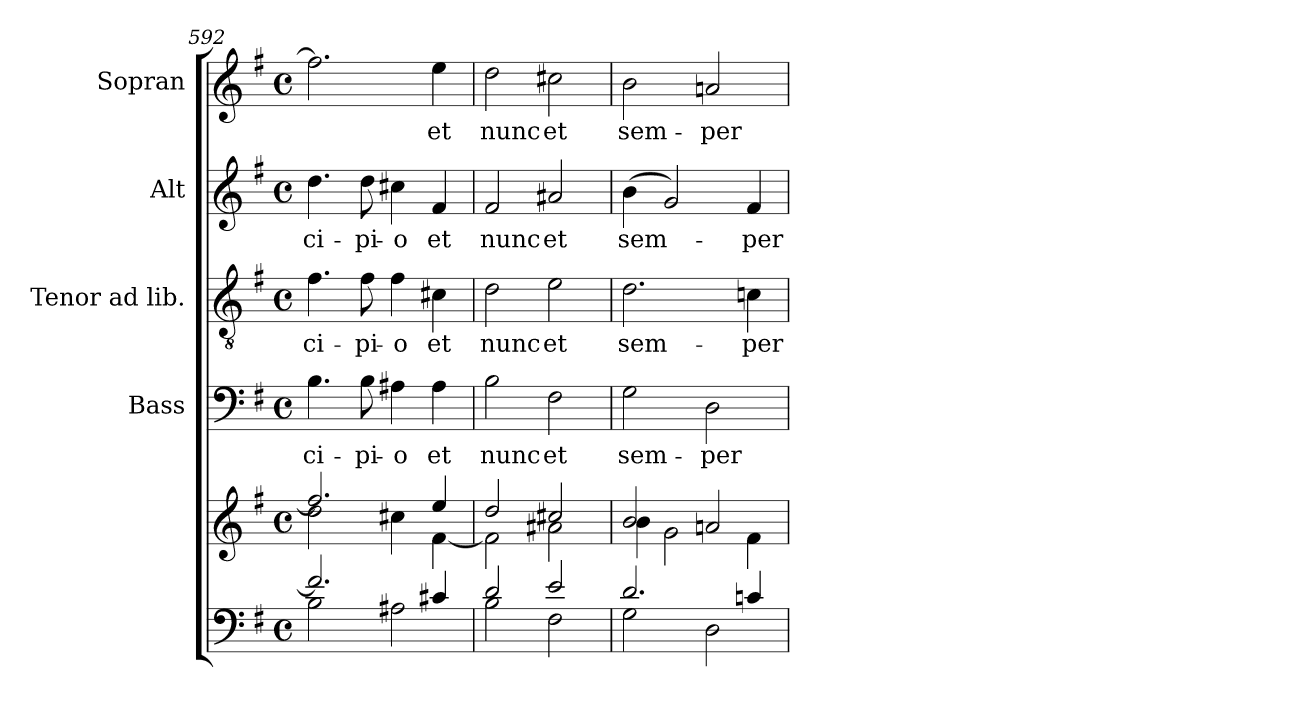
**kern	**kern	**kern	**text	**kern	**text	**kern	**text	**kern	**text
*part5	*part5	*part4	*part4	*part3	*part3	*part2	*part2	*part1	*part1
*staff6	*staff5	*staff4	*staff4	*staff3	*staff3	*staff2	*staff2	*staff1	*staff1
*	*	*I"Bass	*	*I"Tenor ad lib.	*	*I"Alt	*	*I"Sopran	*
*	*	*I'B.	*	*I'T.	*	*I'A.	*	*I'S.	*
*clefF4	*clefG2	*clefF4	*	*clefGv2	*	*clefG2	*	*clefG2	*
*k[f#]	*k[f#]	*k[f#]	*	*k[f#]	*	*k[f#]	*	*k[f#]	*
*G:	*G:	*G:	*	*G:	*	*G:	*	*G:	*
*M4/4	*M4/4	*M4/4	*	*M4/4	*	*M4/4	*	*M4/4	*
*met(c)	*met(c)	*met(c)	*	*met(c)	*	*met(c)	*	*met(c)	*
=592	=592	=592	=592	=592	=592	=592	=592	=592	=592
*^	*^	*	*	*	*	*	*	*	*
!	!	!	!	!	!LO:LY:b	!	!LO:LY:b	!	!LO:LY:b	!	!
2.f#/]	2B\	2.ff#/]	2dd\	4.B\	-ci-	4.f#\	-ci-	4.dd\	-ci-	2.ff#\]	.
!	!	!	!	!	!LO:LY:b	!	!LO:LY:b	!	!LO:LY:b	!	!
.	.	.	.	8B\	-pi-	8f#\	-pi-	8dd\	-pi-	.	.
!	!	!	!	!	!LO:LY:b	!	!LO:LY:b	!	!LO:LY:b	!	!
.	2A#X\	.	4cc#X\	4A#X\	-o	4f#\	-o	4cc#X\	-o	.	.
!	!	!	!	!	!LO:LY:b	!	!LO:LY:b	!	!LO:LY:b	!	!LO:LY:b
4c#X/	.	4ee/	[<4f#\	4A#\	et	4c#X\	et	4f#/	et	4ee\	et
=593	=593	=593	=593	=593	=593	=593	=593	=593	=593	=593	=593
!	!	!	!	!	!LO:LY:b	!	!LO:LY:b	!	!LO:LY:b	!	!LO:LY:b
2d/	2B\	2dd/	2f#\]	2B\	nunc	2d\	nunc	2f#/	nunc	2dd\	nunc
!	!	!	!	!	!LO:LY:b	!	!LO:LY:b	!	!LO:LY:b	!	!LO:LY:b
2e/	2F#\	2cc#X/	2a#X\	2F#\	et	2e\	et	2a#X/	et	2cc#X\	et
=594	=594	=594	=594	=594	=594	=594	=594	=594	=594	=594	=594
!	!	!	!	!	!LO:LY:b	!	!LO:LY:b	!	!LO:LY:b	!	!LO:LY:b
2.d/	2G\	2b/	4b\	2G\	sem-	2.d\	sem-	(>4b\	sem-	2b\	sem-
.	.	.	2g\	.	.	.	.	2g/)	.	.	.
!	!	!	!	!	!LO:LY:b	!	!	!	!	!	!LO:LY:b
.	2D\	2an/	.	2D\	-per	.	.	.	.	2an/	-per
!	!	!	!	!	!	!	!LO:LY:b	!	!LO:LY:b	!	!
4cn/	.	.	4f#\	.	.	4cn\	-per	4f#/	-per	.	.
*v	*v	*	*	*	*	*	*	*	*	*	*
*	*v	*v	*	*	*	*	*	*	*	*
=	=	=	=	=	=	=	=	=	=
*-	*-	*-	*-	*-	*-	*-	*-	*-	*-
